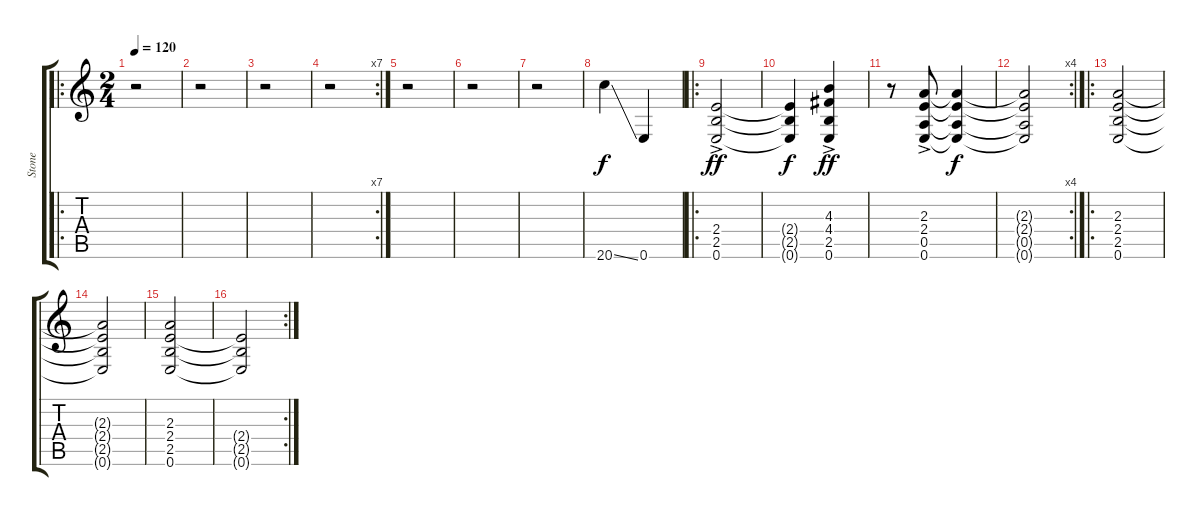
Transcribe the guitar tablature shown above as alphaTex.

\track ("Stone" "Stone") {instrument overdrivenguitar}
\staff {score tabs}
\tuning (E4 B3 G3 D3 A2 E2) {hide}
\ro
\ts (2 4)
\tempo 120
\clef g2
\ks c
r.2{dy f} |
r.2 |
r.2 |
\rc 7
r.2 |
r.2 |
r.2 |
r.2 |
20.6{ss}.4 0.6.4 |
\ro
(2.4{ac} 2.5{ac} 0.6{ac}).2{dy ff} |
(2.4{t} 2.5{t} 0.6{t}).4{dy f} (4.3{ac} 4.4{ac} 2.5{ac} 0.6{ac}).4{dy ff} |
r.8 (2.3{ac} 2.4{ac} 0.5{ac} 0.6{ac}).8 (2.3{t} 2.4{t} 0.5{t} 0.6{t}).4{dy f} |
\rc 4
(2.3{t} 2.4{t} 0.5{t} 0.6{t}).2 |
\ro
(2.3 2.4 2.5 0.6).2 |
(2.3{t} 2.4{t} 2.5{t} 0.6{t}).2 |
(2.3 2.4 2.5 0.6).2 |
\rc 2
(2.4{t} 2.5{t} 0.6{t}).2
